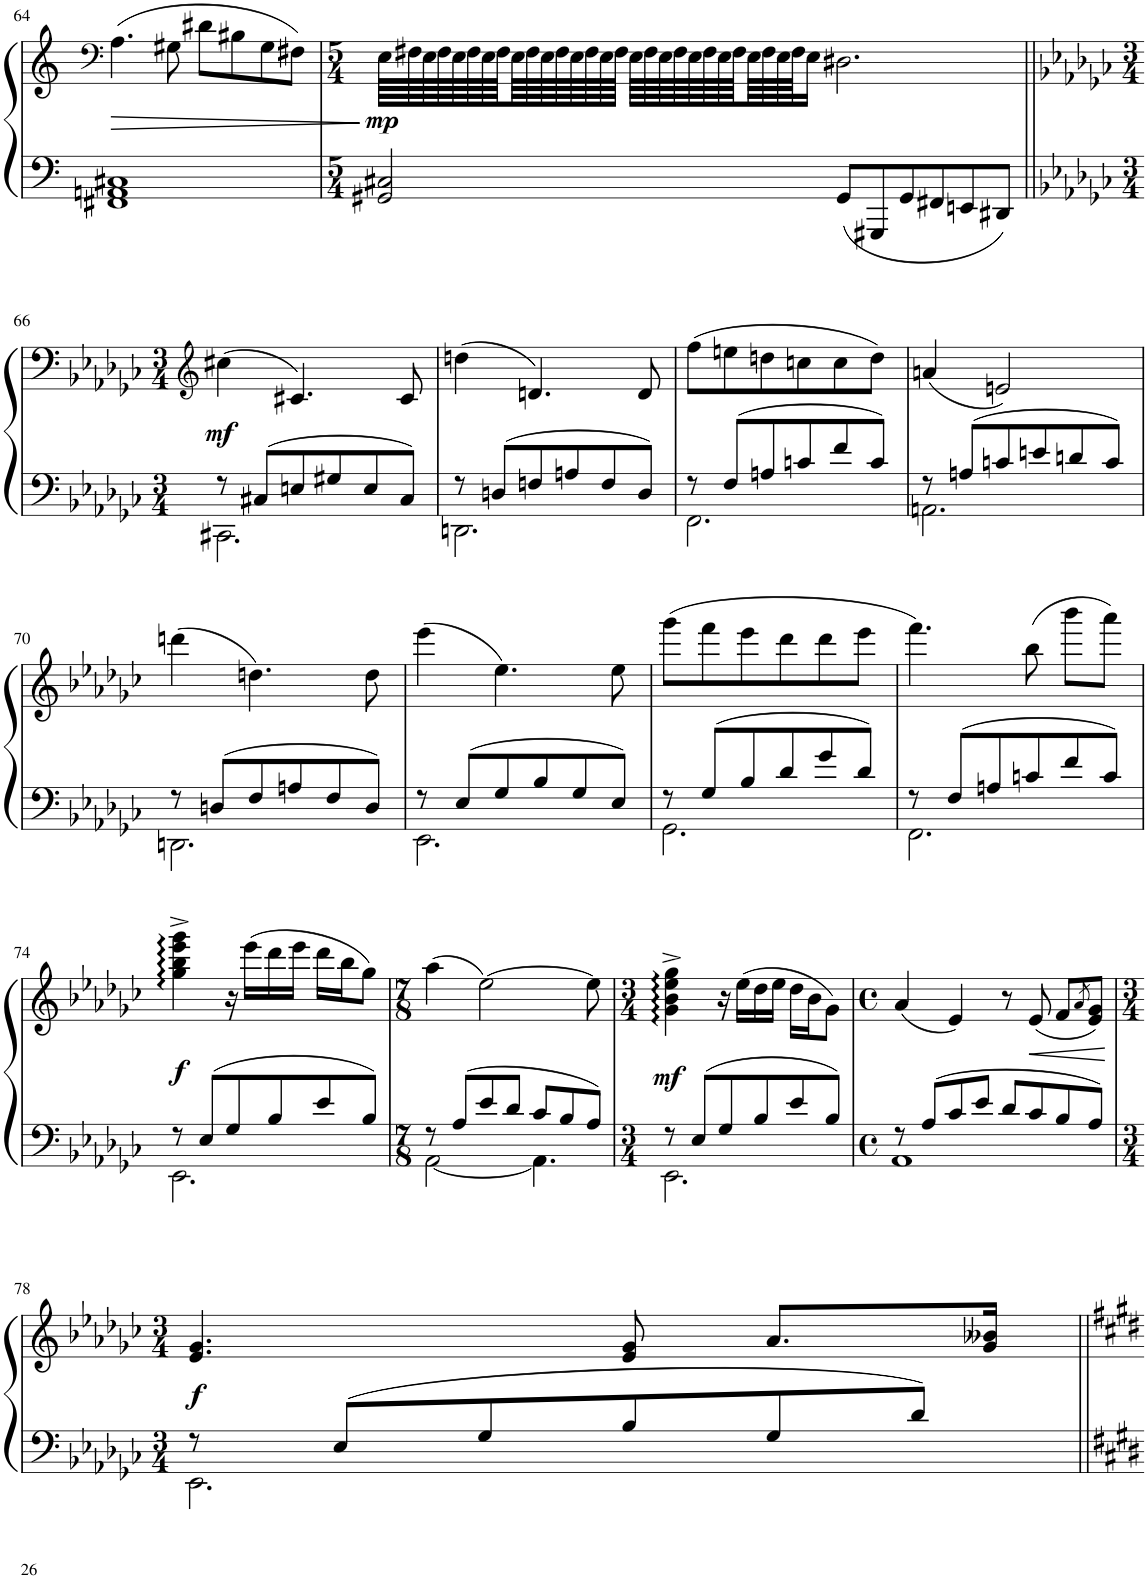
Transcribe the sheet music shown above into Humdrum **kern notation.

**kern	**kern	**dynam
*part1	*part1	*part1
*staff2	*staff1	*staff1/2
!!LO:PB:g=z
*clefF4	*clefF4	*
*k[]	*k[]	*
*C:	*C:	*
*M4/4	*M4/4	*
*met(c)	*met(c)	*
=64	=64	=64
1FF#X 1AAn 1C#X	(>4.A\	.
.	8G#X\	.
.	8d#X\L	.
.	8B#X\	.
.	8G#\	.
.	8F#X\J)	.
=65	=65	=65
*M5/4	*M5/4	*
!	!	!LO:DY:b
2GG#X/ 2C#X/	64E\LLLL	mp
.	64F#X\	.
.	64E\	.
.	64F#\	.
.	64E\	.
.	64F#\	.
.	64E\	.
.	64F#\	.
.	64E\	.
.	64F#\	.
.	64E\	.
.	64F#\	.
.	64E\	.
.	64F#\	.
.	64E\	.
.	64F#\JJJJ	.
.	64E\LLLL	.
.	64F#\	.
.	64E\	.
.	64F#\	.
.	64E\	.
.	64F#\	.
.	64E\	.
.	64F#\	.
.	64E\	.
.	64F#\	.
.	64E\	.
.	64F#\JJ	.
.	16E\JJ	.
8GG#/L	2.D#X\	.
8GGG#X/	.	.
8GG#/	.	.
8FF#X/	.	.
8EEn/	.	.
8DD#X/J	.	.
!!LO:LB:g=z
=66||	=66||	=66||
*	*clefG2	*
*k[b-e-a-d-g-c-]	*k[b-e-a-d-g-c-]	*
*M3/4	*M3/4	*
*^	*	*
!	!	!	!LO:DY:b
8r	2.CC#X\	(>4cc#X\	mf
8C#X/L	.	.	.
8En/	.	4.c#X/)	.
8G#X/	.	.	.
8E/	.	.	.
8C#/J	.	8c#/	.
=67	=67	=67	=67
8r	2.DDn\	(>4ddn\	.
8Dn/L	.	.	.
8Fn/	.	4.dn/)	.
8An/	.	.	.
8F/	.	.	.
8D/J	.	8d/	.
=68	=68	=68	=68
8r	2.FF\	(>8ff\L	.
8F/L	.	8een\	.
8An/	.	8ddn\	.
8cn/	.	8ccn\	.
8f/	.	8cc\	.
8c/J	.	8dd\J)	.
=69	=69	=69	=69
8r	2.AAn\	(<4an/	.
8An/L	.	.	.
8cn/	.	2en/)	.
8en/	.	.	.
8dn/	.	.	.
8c/J	.	.	.
!!LO:LB:g=z
=70	=70	=70	=70
8r	2.DDn\	(>4dddn\	.
8Dn/L	.	.	.
8F/	.	4.ddn\)	.
8An/	.	.	.
8F/	.	.	.
8D/J	.	8dd\	.
=71	=71	=71	=71
8r	2.EE-\	(>4eee-\	.
8E-/L	.	.	.
8G-/	.	4.ee-\)	.
8B-/	.	.	.
8G-/	.	.	.
8E-/J	.	8ee-\	.
=72	=72	=72	=72
8r	2.GG-\	(>8ggg-\L	.
8G-/L	.	8fff\	.
8B-/	.	8eee-\	.
8d-/	.	8ddd-\	.
8g-/	.	8ddd-\	.
8d-/J	.	8eee-\J	.
=73	=73	=73	=73
8r	2.FF\	4.fff\)	.
8F/L	.	.	.
8An/	.	.	.
8cn/	.	(>8bb-\	.
8f/	.	8bbb-\L	.
8c/J	.	8aaa-\J)	.
!!LO:LB:g=z
=74	=74	=74	=74
*k[b-e-a-d-g-c-]	*	*k[b-e-a-d-g-c-]	*
!	!	!	!LO:DY:b
8r	2.EE-\	4gg-\^ 4bb-\^ 4eee-\^ 4ggg-\^	f
8E-/L	.	.	.
8G-/	.	16r	.
.	.	(>16eee-\LL	.
8B-/	.	16ddd-\	.
.	.	16eee-\JJ	.
8e-/	.	16ddd-\LL	.
.	.	16bb-\J	.
8B-/J	.	8gg-\J)	.
=75	=75	=75	=75
*M7/8	*	*M7/8	*
8r	[<2AA-\	(>4aa-\	.
8A-/L	.	.	.
8e-/	.	[2ee-\)	.
8d-/J	.	.	.
8c-/L	4.AA-\]	.	.
8B-/	.	.	.
8A-/J	.	8ee-\]	.
=76	=76	=76	=76
*M3/4	*	*M3/4	*
!	!	!	!LO:DY:b
8r	2.EE-\	4g-\^ 4b-\^ 4ee-\^ 4gg-\^	mf
8E-/L	.	.	.
8G-/	.	16r	.
.	.	(>16ee-\LL	.
8B-/	.	16dd-\	.
.	.	16ee-\JJ	.
8e-/	.	16dd-\LL	.
.	.	16b-\J	.
8B-/J	.	8g-\J)	.
=77	=77	=77	=77
*M4/4	*	*M4/4	*
*met(c)	*	*met(c)	*
8r	1AA-	(<4a-/	.
8A-/L	.	.	.
8c-/	.	4e-/)	.
8e-/J	.	.	.
8d-/L	.	8r	.
!	!	!	!LO:HP:b
8c-/	.	(<8e-/	<
8B-/	.	8f/L	.
.	.	8qa-/	.
8A-/J	.	8e-/ 8g-/J)	.
*v	*v	*	*
.	.	[
!!LO:LB:g=z
=78	=78	=78
*M3/4	*M3/4	*
*^	*	*
!	!	!	!LO:DY:b
8r	2.EE-\	4.e-/ 4.g-/	f
8E-/L	.	.	.
8G-/	.	.	.
8B-/	.	8e-/ 8g-/	.
8G-/	.	8.a-/L	.
8d-/J	.	.	.
.	.	16g-/ 16b--X/Jk	.
*v	*v	*	*
=||	=||	=||
*-	*-	*-
